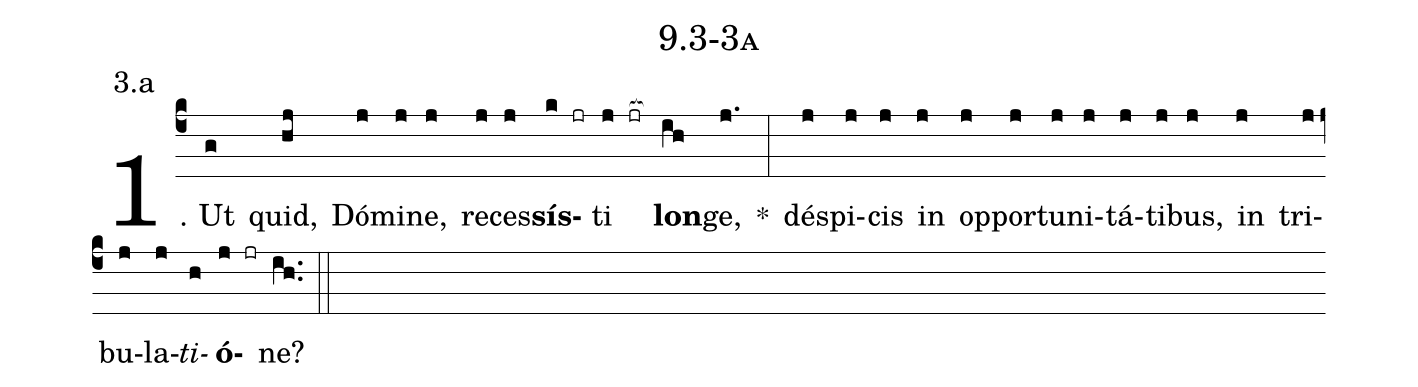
name: 9.3-3a;
annotation: 3.a;
%%
(c4)1. Ut(g) quid,(hj) Dó(j)mi(j)ne,(j) re(j)ces(j)<b>sís</b>(k jr)ti(j jr[ocb:1{]) <b>lon</b>(ih[ocb:0}])ge,(j.) *(:) dé(j)spi(j)cis(j) in(j) op(j)por(j)tu(j)ni(j)tá(j)ti(j)bus,(j) in(j) tri(j)bu(j)la(j)<i>ti</i>(h)<b>ó</b>(j jr)ne?(ih..) (::)


%E(j) u(j) o(j) u(h) a(j) e.(ih..) (::)
